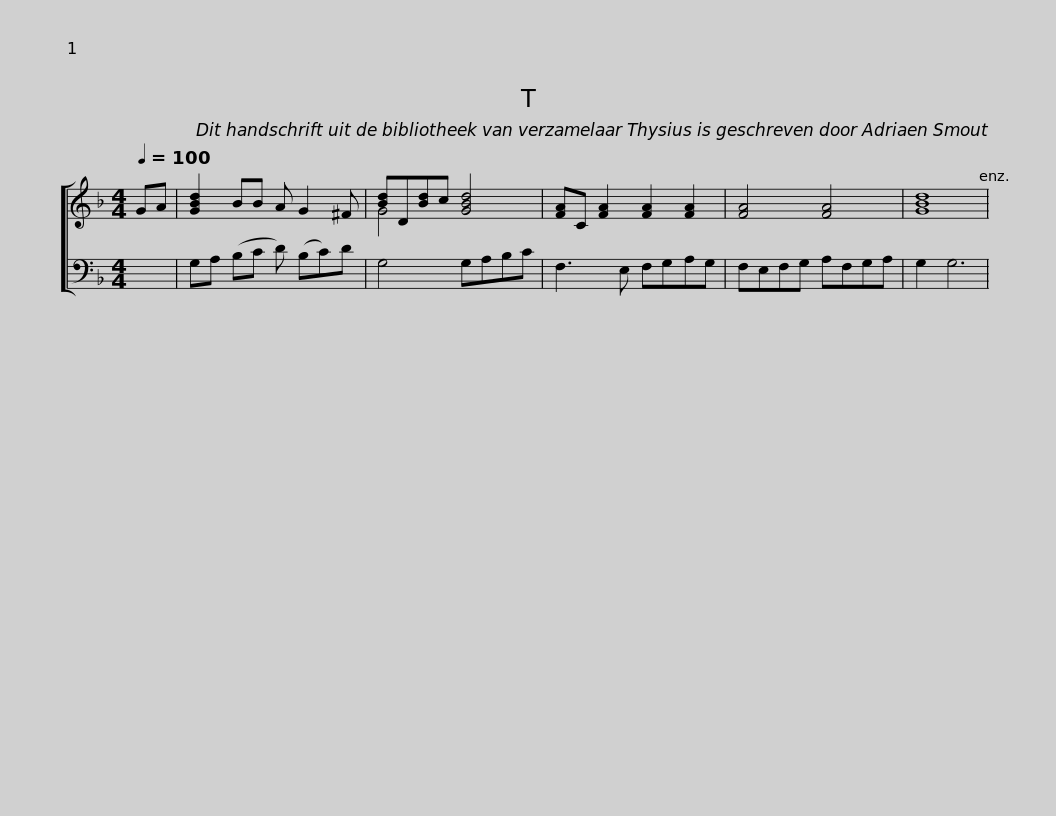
X:1
%%score [ ( 1 2 ) 3 ]
L:1/8
Q:1/4=100
M:4/4
I:linebreak $
K:F
U:s=!stemless!
V:1 treble
V:2 treble
V:3 bass
V:1
 GA | [GBd]2 BB A G2 ^F | [Bd]D[Bd]c [GBd]4 |$ [FA]C [FA]2 [FA]2 [FA]2 | [FA]4 [FA]4 | %5
 s[GBd]8 | %6
V:2
 x2 | x8 | G4 x4 |$ x8 | x8 | %5
 x8 | %6
V:3
 x2 | G,A, (B,C D) (B,C)D | G,4 G,A,B,C |$ F,3 E, F,G,A,G, | F,E,F,G, A,F,G,A, | %5
 G,2 G,6 | %6
